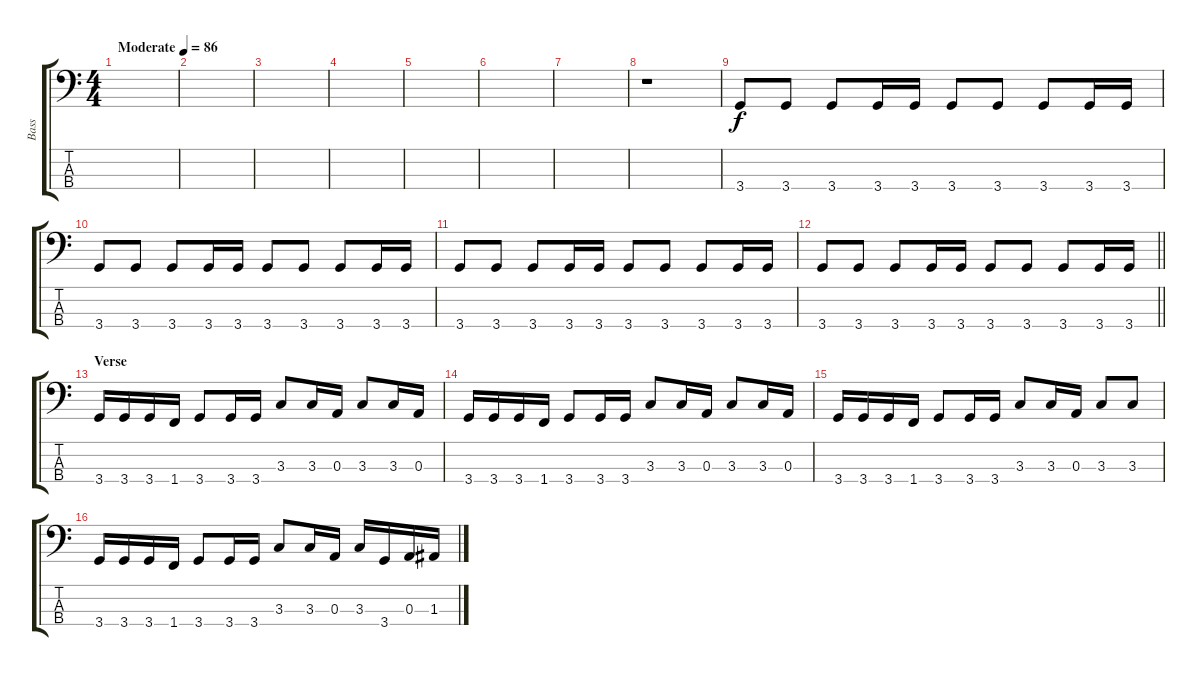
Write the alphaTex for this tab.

\track ("Bass" "Bass") {instrument electricbassfinger}
\staff {score tabs}
\tuning (G2 D2 A1 E1) {hide}
\ts (4 4)
\tempo (86 "Moderate")
\clef f4
\ks c
|
|
|
|
|
|
|
r.1 |
3.4.8 3.4.8 3.4.8 3.4.16 3.4.16 3.4.8 3.4.8 3.4.8 3.4.16 3.4.16 |
3.4.8 3.4.8 3.4.8 3.4.16 3.4.16 3.4.8 3.4.8 3.4.8 3.4.16 3.4.16 |
3.4.8 3.4.8 3.4.8 3.4.16 3.4.16 3.4.8 3.4.8 3.4.8 3.4.16 3.4.16 |
\barLineRight lightlight
3.4.8 3.4.8 3.4.8 3.4.16 3.4.16 3.4.8 3.4.8 3.4.8 3.4.16 3.4.16 |
\section ("" "Verse")
3.4.16 3.4.16 3.4.16 1.4.16 3.4.8 3.4.16 3.4.16 3.3.8 3.3.16 0.3.16 3.3.8 3.3.16 0.3.16 |
3.4.16 3.4.16 3.4.16 1.4.16 3.4.8 3.4.16 3.4.16 3.3.8 3.3.16 0.3.16 3.3.8 3.3.16 0.3.16 |
3.4.16 3.4.16 3.4.16 1.4.16 3.4.8 3.4.16 3.4.16 3.3.8 3.3.16 0.3.16 3.3.8 3.3.8 |
3.4.16 3.4.16 3.4.16 1.4.16 3.4.8 3.4.16 3.4.16 3.3.8 3.3.16 0.3.16 3.3.16 3.4.16 0.3.16 1.3.16
